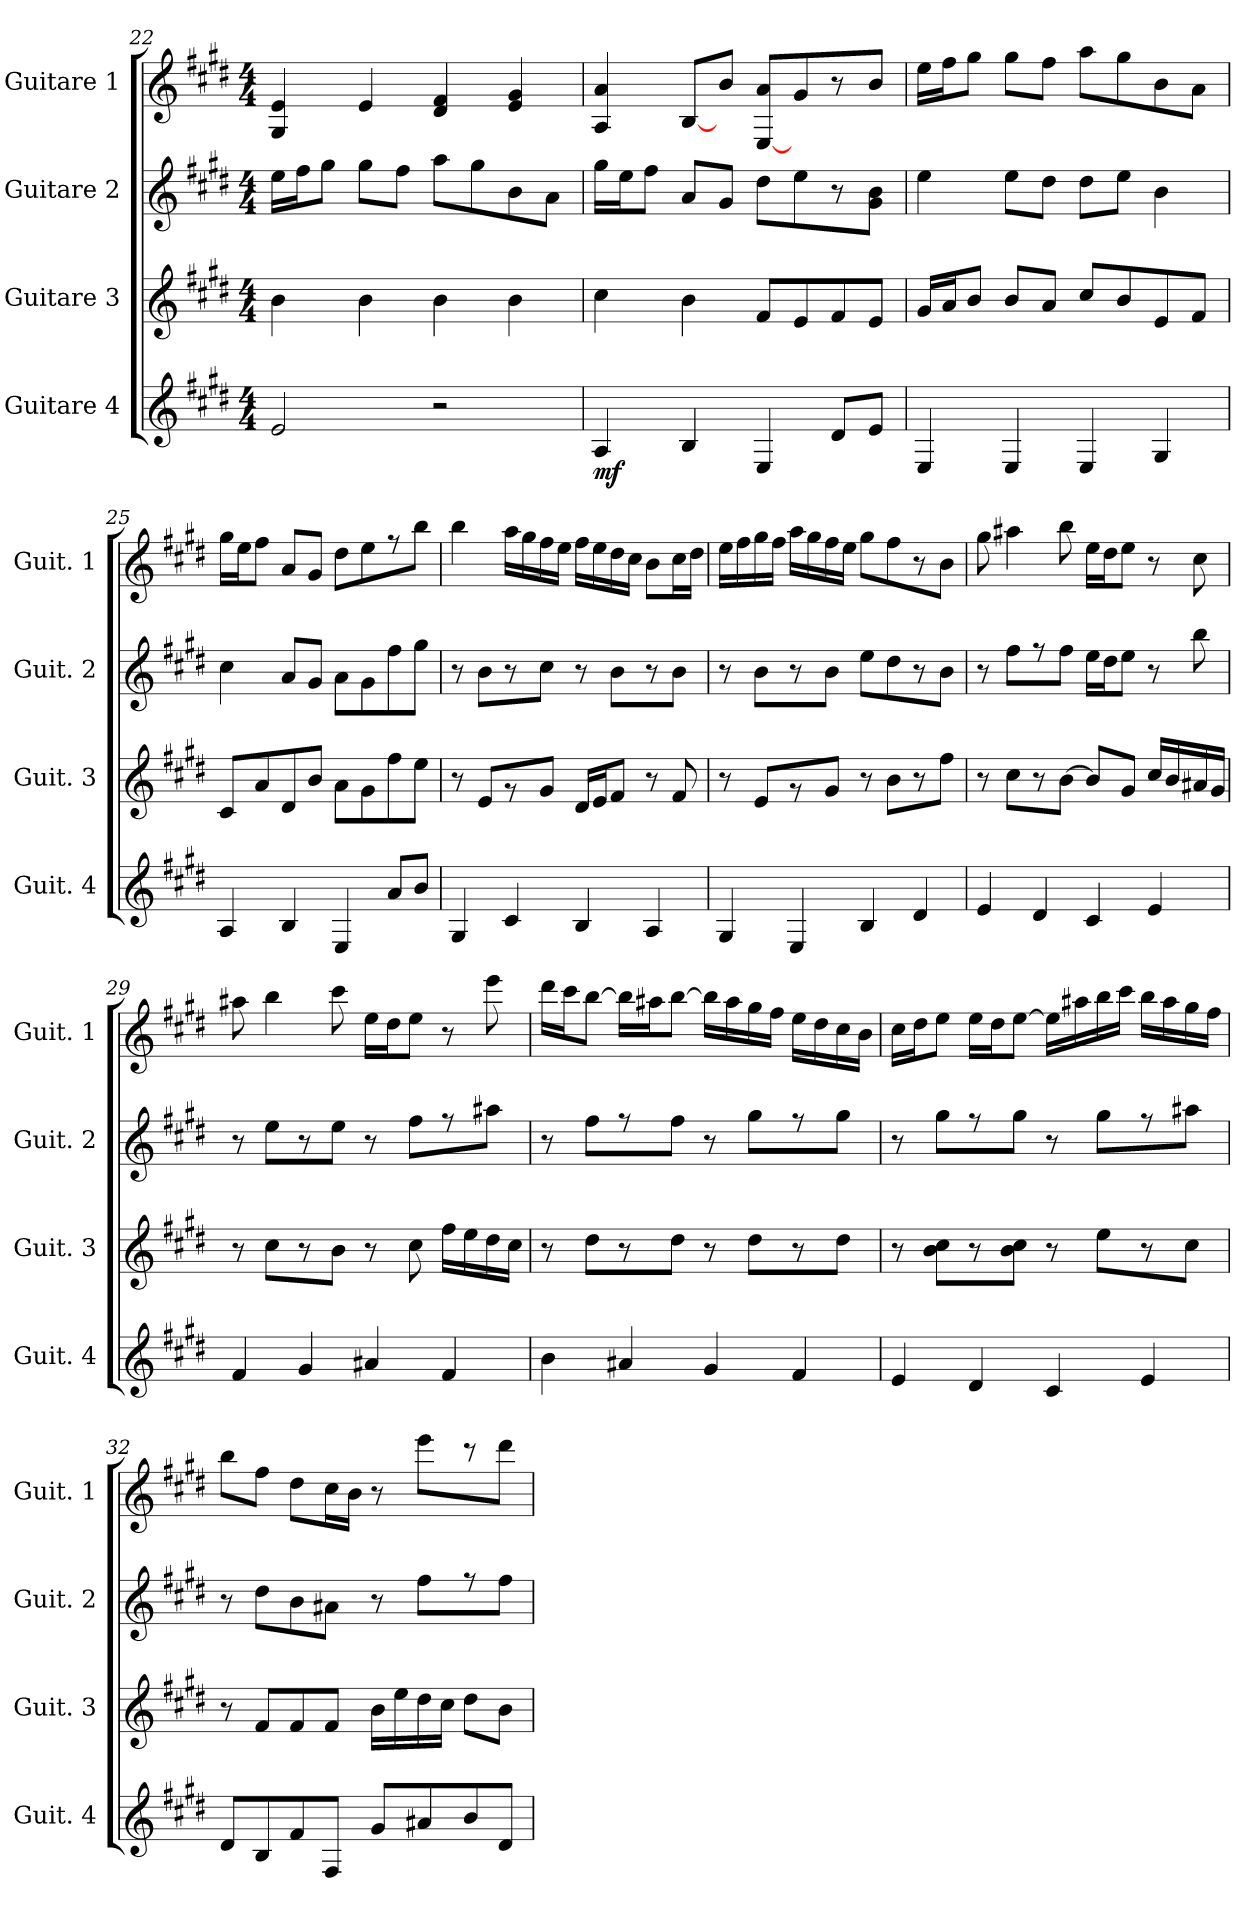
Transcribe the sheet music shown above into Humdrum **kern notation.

**kern	**dynam	**kern	**kern	**kern
*part4	*part4	*part3	*part2	*part1
*staff4	*staff4	*staff3	*staff2	*staff1
*I"Guitare 4	*	*I"Guitare 3	*I"Guitare 2	*I"Guitare 1
*I'Guit. 4	*	*I'Guit. 3	*I'Guit. 2	*I'Guit. 1
*clefG2	*	*clefG2	*clefG2	*clefG2
*ITrd7c12	*	*ITrd7c12	*ITrd7c12	*ITrd7c12
*k[f#c#g#d#]	*	*k[f#c#g#d#]	*k[f#c#g#d#]	*k[f#c#g#d#]
*E:	*	*E:	*E:	*E:
*M4/4	*	*M4/4	*M4/4	*M4/4
=22	=22	=22	=22	=22
2E/	.	4B\	16e\LL	4GG#/ 4E/
.	.	.	16f#\J	.
.	.	.	8g#\J	.
.	.	4B\	8g#\L	4E/
.	.	.	8f#\J	.
2r	.	4B\	8a\L	4D#/ 4F#/
.	.	.	8g#\	.
.	.	4B\	8B\	4E/ 4G#/
.	.	.	8A\J	.
=23	=23	=23	=23	=23
!	!LO:DY:b	!	!	!
4AA/	mf	4c#\	16g#\LL	4AA/ 4A/
.	.	.	16e\J	.
.	.	.	8f#\J	.
4BB/	.	4B\	8A/L	[8BB/L
.	.	.	8G#/J	8B/J
4EE/	.	8F#/L	8d#\L	[8EE/ 8A/L
.	.	8E/	8e\	8G#/
8D#/L	.	8F#/	8r	8r
8E/J	.	8E/J	8G#\ 8B\J	8B/J
!!LO:LB:g=z
=24	=24	=24	=24	=24
4EE/	.	16G#/LL	4e\	16e\LL
.	.	16A/J	.	16f#\J
.	.	8B/J	.	8g#\J
4EE/	.	8B/L	8e\L	8g#\L
.	.	8A/J	8d#\J	8f#\J
4EE/	.	8c#/L	8d#\L	8a\L
.	.	8B/	8e\J	8g#\
4GG#/	.	8E/	4B\	8B\
.	.	8F#/J	.	8A\J
=25	=25	=25	=25	=25
4AA/	.	8C#/L	4c#\	16g#\LL
.	.	.	.	16e\J
.	.	8A/	.	8f#\J
4BB/	.	8D#/	8A/L	8A/L
.	.	8B/J	8G#/J	8G#/J
4EE/	.	8A\L	8A\L	8d#\L
.	.	8G#\	8G#\	8e\
8A/L	.	8f#\	8f#\	8r
8B/J	.	8e\J	8g#\J	8b\J
=26	=26	=26	=26	=26
4GG#/	.	8r	8r	4b\
.	.	8E/L	8B\L	.
4C#/	.	8r	8r	16a\LL
.	.	.	.	16g#\
.	.	8G#/J	8c#\J	16f#\
.	.	.	.	16e\JJ
4BB/	.	16D#/LL	8r	16f#\LL
.	.	16E/J	.	16e\
.	.	8F#/J	8B\L	16d#\
.	.	.	.	16c#\JJ
4AA/	.	8r	8r	8B\L
.	.	8F#/	8B\J	16c#\L
.	.	.	.	16d#\JJ
!!LO:PB:g=z
=27	=27	=27	=27	=27
4GG#/	.	8r	8r	16e\LL
.	.	.	.	16f#\
.	.	8E/L	8B\L	16g#\
.	.	.	.	16f#\JJ
4EE/	.	8r	8r	16a\LL
.	.	.	.	16g#\
.	.	8G#/J	8B\J	16f#\
.	.	.	.	16e\JJ
4BB/	.	8r	8e\L	8g#\L
.	.	8B\L	8d#\	8f#\
4D#/	.	8r	8r	8r
.	.	8f#\J	8B\J	8B\J
=28	=28	=28	=28	=28
4E/	.	8r	8r	8g#\
.	.	8c#\L	8f#\L	4a#X\
4D#/	.	8r	8r	.
.	.	[8B\J	8f#\J	8b\
4C#/	.	8B/L]	16e\LL	16e\LL
.	.	.	16d#\J	16d#\J
.	.	8G#/J	8e\J	8e\J
4E/	.	16c#/LL	8r	8r
.	.	16B/	.	.
.	.	16A#X/	8b\	8c#\
.	.	16G#/JJ	.	.
=29	=29	=29	=29	=29
4F#/	.	8r	8r	8a#X\
.	.	8c#\L	8e\L	4b\
4G#/	.	8r	8r	.
.	.	8B\J	8e\J	8cc#\
4A#X/	.	8r	8r	16e\LL
.	.	.	.	16d#\J
.	.	8c#\	8f#\L	8e\J
4F#/	.	16f#\LL	8r	8r
.	.	16e\	.	.
.	.	16d#\	8a#X\J	8ee\
.	.	16c#\JJ	.	.
!!LO:LB:g=z
=30	=30	=30	=30	=30
4B\	.	8r	8r	16dd#\LL
.	.	.	.	16cc#\J
.	.	8d#\L	8f#\L	[8b\J
4A#X/	.	8r	8r	16b\LL]
.	.	.	.	16a#X\J
.	.	8d#\J	8f#\J	[8b\J
4G#/	.	8r	8r	16b\LL]
.	.	.	.	16a#\
.	.	8d#\L	8g#\L	16g#\
.	.	.	.	16f#\JJ
4F#/	.	8r	8r	16e\LL
.	.	.	.	16d#\
.	.	8d#\J	8g#\J	16c#\
.	.	.	.	16B\JJ
=31	=31	=31	=31	=31
4E/	.	8r	8r	16c#\LL
.	.	.	.	16d#\J
.	.	8B\ 8c#\L	8g#\L	8e\J
4D#/	.	8r	8r	16e\LL
.	.	.	.	16d#\J
.	.	8B\ 8c#\J	8g#\J	[8e\J
4C#/	.	8r	8r	16e\LL]
.	.	.	.	16a#X\
.	.	8e\L	8g#\L	16b\
.	.	.	.	16cc#\JJ
4E/	.	8r	8r	16b\LL
.	.	.	.	16a#\
.	.	8c#\J	8a#X\J	16g#\
.	.	.	.	16f#\JJ
=32	=32	=32	=32	=32
8D#/L	.	8r	8r	8b\L
8BB/	.	8F#/L	8d#\L	8f#\J
8F#/	.	8F#/	8B\	8d#\L
8FF#/J	.	8F#/J	8A#X\J	16c#\L
.	.	.	.	16B\JJ
8G#/L	.	16B\LL	8r	8r
.	.	16e\	.	.
8A#X/	.	16d#\	8f#\L	8ee\L
.	.	16c#\JJ	.	.
8B/	.	8d#\L	8r	8r
8D#/J	.	8B\J	8f#\J	8dd#\J
=	=	=	=	=
*-	*-	*-	*-	*-
